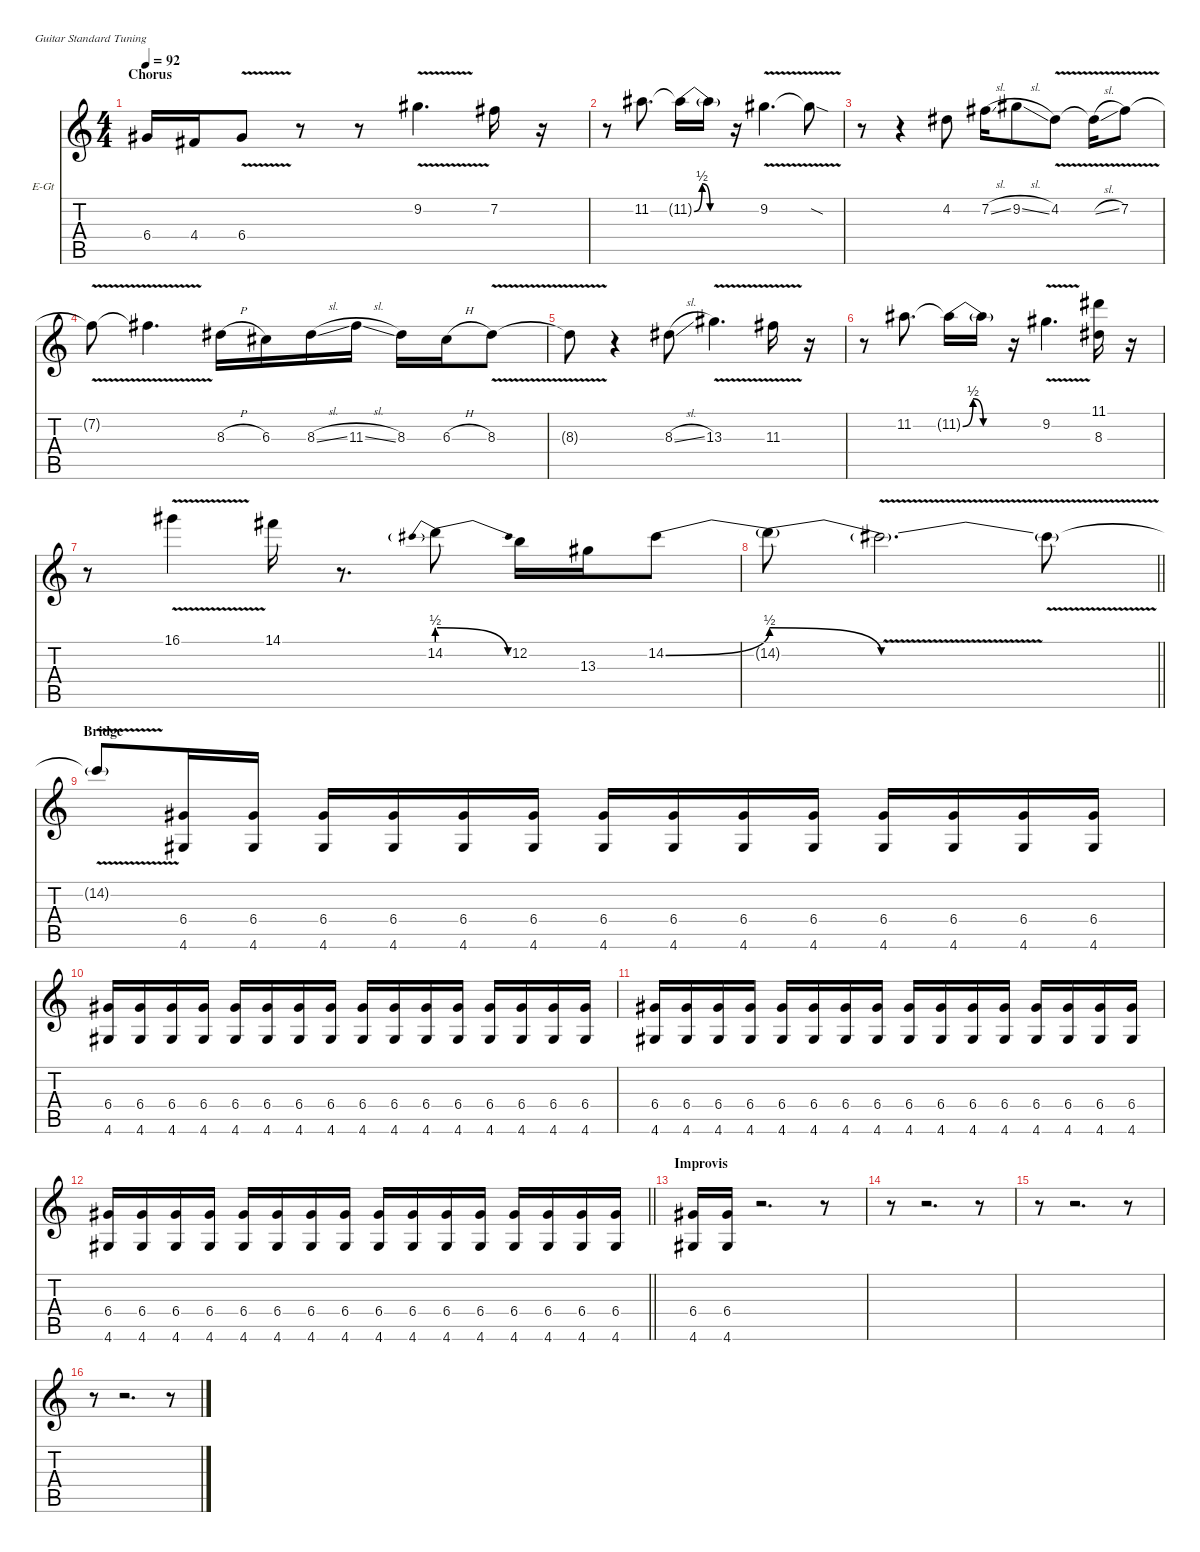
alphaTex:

\hideDynamics
\bracketExtendMode nobrackets
\firstSystemTrackNameOrientation horizontal
\otherSystemsTrackNameOrientation horizontal
\track ("Guitar Delay" "E-Gt") {instrument distortionguitar}
\staff {score tabs}
\tuning (E4 B3 G3 D3 A2 E2)
\ts (4 4)
\section ("" "Chorus")
\tempo 92
\clef g2
\ks aminor
6.4{acc #}.16{dy f beam Up} 4.4{acc #}.16{beam Up} 6.4{v acc #}.8{beam Up} r.8{beam Up} r.8{beam Up} 9.2{v acc #}.4{d beam Down} 7.2{acc #}.16{beam Down} r.16{beam Down} |
r.8{beam Down} 11.2{acc #}.8{d beam Down} 11.2{be (bendrelease 0 0 30 2 30 2 60 0) t acc #}.16{beam Down} 11.2{be (hold 0 0 60 0) t acc #}.16{beam Down} r.16{beam Down} 9.2{v acc #}.4{d beam Down} 9.2{v sod t acc #}.8{beam Down} |
r.8{beam Down} r.4{beam Down} 4.2{acc #}.8{beam Down} 7.2{sl acc #}.16{beam Down} 9.2{sl acc #}.8{beam Down} 4.2{v acc #}.8{beam Down} 4.2{v sl t acc #}.16{beam Down} 7.2{v acc #}.8{beam Down} |
7.2{v t acc #}.8{beam Down} 7.2{v t acc #}.4{d beam Down} 8.3{h acc #}.16{beam Down} 6.3{acc #}.16{beam Down} 8.3{sl acc #}.16{beam Down} 11.3{sl acc #}.16{beam Down} 8.3{acc #}.16{beam Down} 6.3{h acc #}.16{beam Down} 8.3{v acc #}.8{beam Down} |
8.3{v t acc #}.8{beam Down} r.4{beam Down} 8.3{sl acc #}.8{beam Down} 13.3{v acc #}.4{d beam Down} 11.3{v acc #}.16{beam Down} r.16{beam Down} |
r.8{beam Down} 11.2{acc #}.8{d beam Down} 11.2{be (bendrelease 0 0 30 2 30 2 60 0) t acc #}.16{beam Down} 11.2{be (hold 0 0 60 0) t acc #}.16{beam Down} r.16{beam Down} 9.2{v acc #}.4{d beam Down} (11.1{acc #} 8.3{acc #}).16{dy mf beam Down} r.16{beam Down} |
r.8{beam Down} 16.1{v acc #}.4{dy f beam Down} 14.1{acc #}.16{beam Down} r.8{d beam Down} 14.2{be (prebendrelease 0 2 60 0)}.8{beam Down} 12.2.16{beam Down} 13.3{acc #}.16{beam Down} 14.2{be (bend 0 0 60 2) acc #}.8{beam Down} |
\barLineRight lightlight
14.2{be (release 0 2 60 0) t}.8{beam Down} 14.2{v t acc #}.2{d beam Down} 14.2{v t acc #}.8{beam Down} |
\section ("" "Bridge")
14.2{v t acc #}.8{beam Up} (6.4{acc #} 4.6{acc #}).16{dy mp beam Up} (6.4{acc #} 4.6{acc #}).16{beam Up} (6.4{acc #} 4.6{acc #}).16{beam Up} (6.4{acc #} 4.6{acc #}).16{beam Up} (6.4{acc #} 4.6{acc #}).16{beam Up} (6.4{acc #} 4.6{acc #}).16{beam Up} (6.4{acc #} 4.6{acc #}).16{beam Up} (6.4{acc #} 4.6{acc #}).16{beam Up} (6.4{acc #} 4.6{acc #}).16{beam Up} (6.4{acc #} 4.6{acc #}).16{beam Up} (6.4{acc #} 4.6{acc #}).16{beam Up} (6.4{acc #} 4.6{acc #}).16{beam Up} (6.4{acc #} 4.6{acc #}).16{beam Up} (6.4{acc #} 4.6{acc #}).16{beam Up} |
(6.4{acc #} 4.6{acc #}).16{beam Up} (6.4{acc #} 4.6{acc #}).16{beam Up} (6.4{acc #} 4.6{acc #}).16{beam Up} (6.4{acc #} 4.6{acc #}).16{beam Up} (6.4{acc #} 4.6{acc #}).16{beam Up} (6.4{acc #} 4.6{acc #}).16{beam Up} (6.4{acc #} 4.6{acc #}).16{beam Up} (6.4{acc #} 4.6{acc #}).16{beam Up} (6.4{acc #} 4.6{acc #}).16{beam Up} (6.4{acc #} 4.6{acc #}).16{beam Up} (6.4{acc #} 4.6{acc #}).16{beam Up} (6.4{acc #} 4.6{acc #}).16{beam Up} (6.4{acc #} 4.6{acc #}).16{beam Up} (6.4{acc #} 4.6{acc #}).16{beam Up} (6.4{acc #} 4.6{acc #}).16{beam Up} (6.4{acc #} 4.6{acc #}).16{beam Up} |
(6.4{acc #} 4.6{acc #}).16{beam Up} (6.4{acc #} 4.6{acc #}).16{beam Up} (6.4{acc #} 4.6{acc #}).16{beam Up} (6.4{acc #} 4.6{acc #}).16{beam Up} (6.4{acc #} 4.6{acc #}).16{beam Up} (6.4{acc #} 4.6{acc #}).16{beam Up} (6.4{acc #} 4.6{acc #}).16{beam Up} (6.4{acc #} 4.6{acc #}).16{beam Up} (6.4{acc #} 4.6{acc #}).16{beam Up} (6.4{acc #} 4.6{acc #}).16{beam Up} (6.4{acc #} 4.6{acc #}).16{beam Up} (6.4{acc #} 4.6{acc #}).16{beam Up} (6.4{acc #} 4.6{acc #}).16{beam Up} (6.4{acc #} 4.6{acc #}).16{beam Up} (6.4{acc #} 4.6{acc #}).16{beam Up} (6.4{acc #} 4.6{acc #}).16{beam Up} |
\barLineRight lightlight
(6.4{acc #} 4.6{acc #}).16{beam Up} (6.4{acc #} 4.6{acc #}).16{beam Up} (6.4{acc #} 4.6{acc #}).16{beam Up} (6.4{acc #} 4.6{acc #}).16{beam Up} (6.4{acc #} 4.6{acc #}).16{beam Up} (6.4{acc #} 4.6{acc #}).16{beam Up} (6.4{acc #} 4.6{acc #}).16{beam Up} (6.4{acc #} 4.6{acc #}).16{beam Up} (6.4{acc #} 4.6{acc #}).16{beam Up} (6.4{acc #} 4.6{acc #}).16{beam Up} (6.4{acc #} 4.6{acc #}).16{beam Up} (6.4{acc #} 4.6{acc #}).16{beam Up} (6.4{acc #} 4.6{acc #}).16{beam Up} (6.4{acc #} 4.6{acc #}).16{beam Up} (6.4{acc #} 4.6{acc #}).16{beam Up} (6.4{acc #} 4.6{acc #}).16{beam Up} |
\section ("" "Improvis")
(6.4{acc #} 4.6{acc #}).16{beam Up} (6.4{acc #} 4.6{acc #}).16{dy mf beam Up} r.2{d beam Up} r.8{beam Up} |
r.8{beam Down} r.2{d beam Down} r.8{beam Down} |
r.8{beam Down} r.2{d beam Down} r.8{beam Down} |
r.8{beam Down} r.2{d beam Down} r.8{beam Down}
